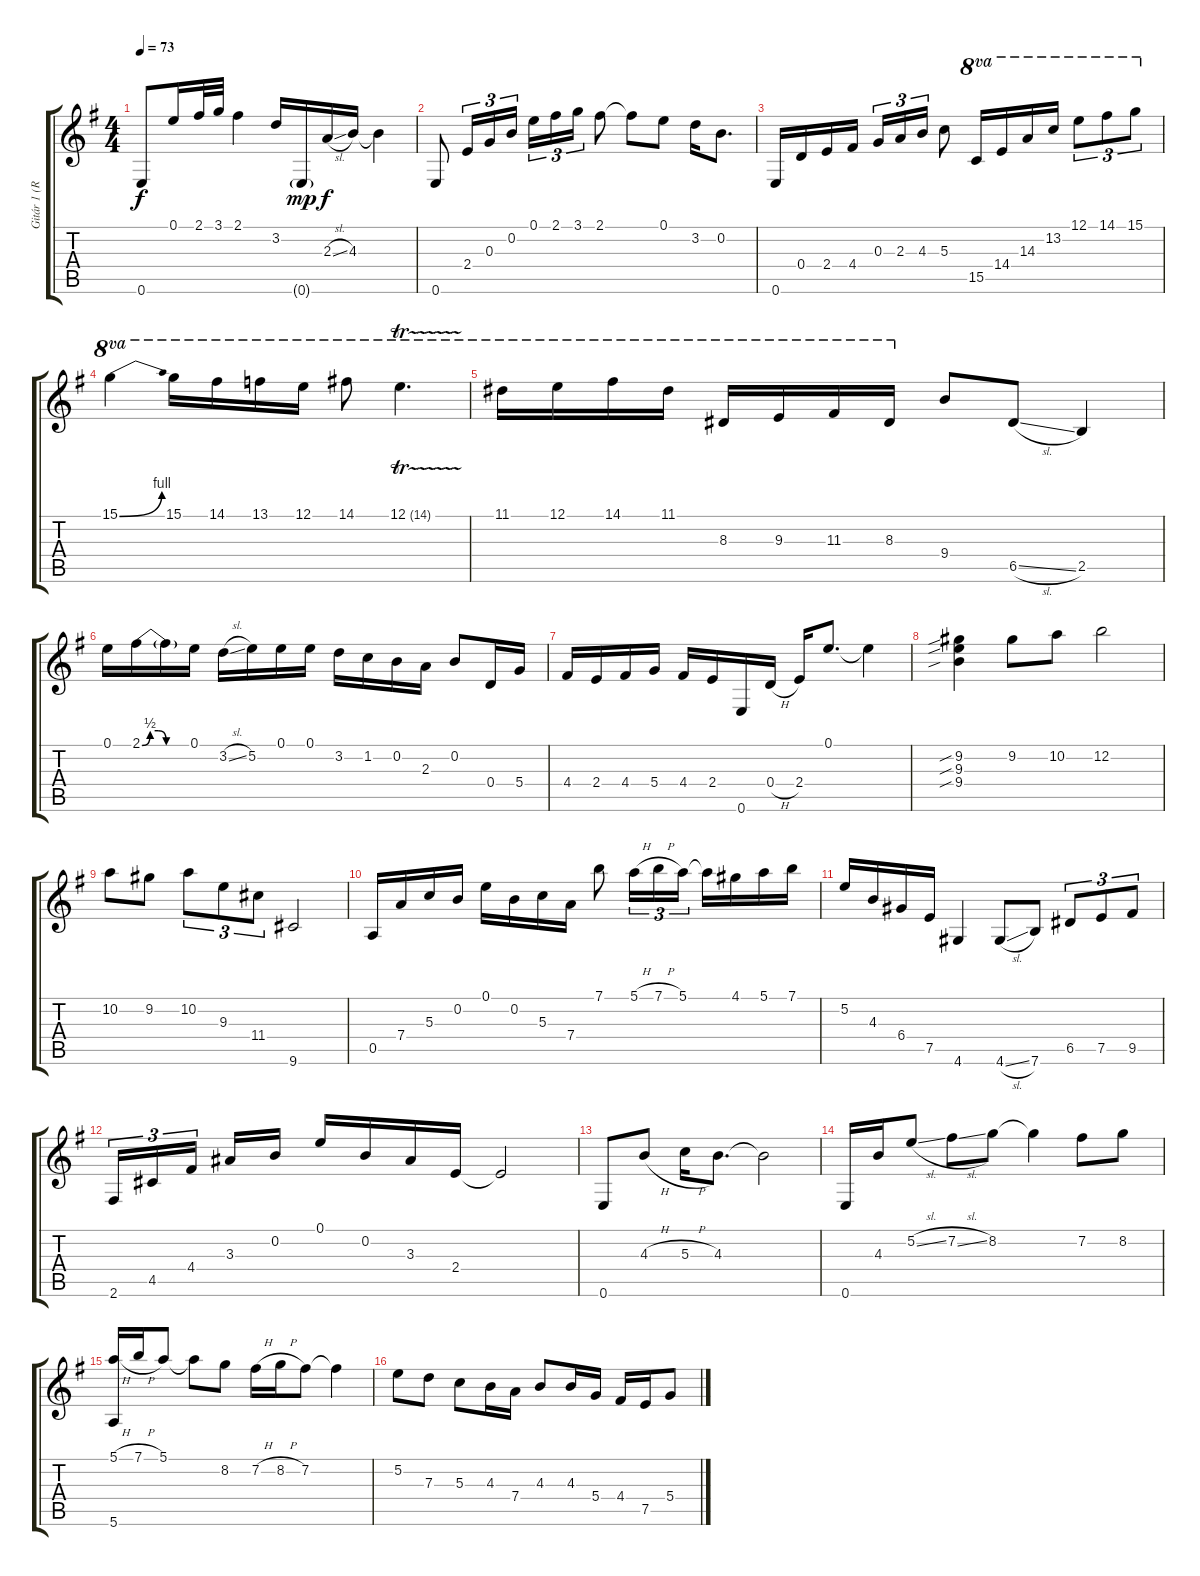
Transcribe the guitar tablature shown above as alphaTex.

\track ("Gitár 1 (Ritchie Blackmore)" "Gitár 1 (R") {instrument electricguitarclean}
\staff {score tabs}
\tuning (E4 B3 G3 D3 A2 E2) {hide}
\ts (4 4)
\tempo 73
\clef g2
\ks g
0.6.8{dy f instrument electricguitarclean} 0.1.16 2.1.32 3.1.32 2.1.4 3.2.16 0.6{g}.16{dy mp} 2.3{sl}.16{dy f} 4.3.16 4.3{t}.4 |
0.6.8 2.4.16{tu (3 2)} 0.3.16{tu (3 2)} 0.2.16{tu (3 2)} 0.1.16{tu (3 2)} 2.1.16{tu (3 2)} 3.1.16{tu (3 2)} 2.1.8 2.1{t}.8 0.1.8 3.2.16 0.2.8{d} |
0.6.16 0.4.16 2.4.16 4.4.16 0.3.16{tu (3 2)} 2.3.16{tu (3 2)} 4.3.16{tu (3 2)} 5.3.8 15.5.16{ot 8va} 14.4.16{ot 8va} 14.3.16{ot 8va} 13.2.16{ot 8va} 12.1.8{tu (3 2) ot 8va} 14.1.8{tu (3 2) ot 8va} 15.1.8{tu (3 2) ot 8va} |
15.1{be (bend 0 0 60 4)}.4{ot 8va} 15.1.16{ot 8va} 14.1.16{ot 8va} 13.1.16{ot 8va} 12.1.16{ot 8va} 14.1.8{ot 8va} 12.1{tr (14 32)}.4{d ot 8va} |
11.1.16{ot 8va} 12.1.16{ot 8va} 14.1.16{ot 8va} 11.1.16{ot 8va} 8.3.16{ot 8va} 9.3.16{ot 8va} 11.3.16{ot 8va} 8.3.16{ot 8va} 9.4.8 6.5{sl}.8 2.5.4 |
0.1.16 2.1{be (custom 0 0 10 2 20 2 30 0 60 0)}.16 2.1{t}.16 0.1.16 3.2{sl}.16 5.2.16 0.1.16 0.1.16 3.2.16 1.2.16 0.2.16 2.3.16 0.2.8 0.4.16 5.4.16 |
4.4.16 2.4.16 4.4.16 5.4.16 4.4.16 2.4.16 0.6.16 0.4{h}.16 2.4.16 0.1.8{d} 0.1{t}.4 |
(9.2{sib} 9.3{sib} 9.4{sib}).4 9.2.8 10.2.8 12.2.2 |
10.2.8 9.2.8 10.2.8{tu (3 2)} 9.3.8{tu (3 2)} 11.4.8{tu (3 2)} 9.6.2 |
0.5.16 7.4.16 5.3.16 0.2.16 0.1.16 0.2.16 5.3.16 7.4.16 7.1.8 5.1{h}.16{tu (3 2)} 7.1{h}.16{tu (3 2)} 5.1.16{tu (3 2)} 5.1{t}.16 4.1.16 5.1.16 7.1.16 |
5.2.16 4.3.16 6.4.16 7.5.16 4.6.4 4.6{sl}.8 7.6.8 6.5.8{tu (3 2)} 7.5.8{tu (3 2)} 9.5.8{tu (3 2)} |
2.6.16{tu (3 2)} 4.5.16{tu (3 2)} 4.4.16{tu (3 2) beam splitsecondary} 3.3.16 0.2.16 0.1.16 0.2.16 3.3.16 2.4.16 2.4{t}.2 |
0.6.8 4.3{h}.8 5.3{h}.16 4.3.8{d} 4.3{t}.2 |
0.6.16 4.3.16 5.2{sl}.8 7.2{sl}.8 8.2.8 8.2{t}.4 7.2.8 8.2.8 |
(5.1{h} 5.6).16 7.1{h}.16 5.1.8 5.1{t}.8 8.2.8 7.2{h}.16 8.2{h}.16 7.2.8 7.2{t}.4 |
5.2.8 7.3.8 5.3.8 4.3.16 7.4.16 4.3.8 4.3.16 5.4.16 4.4.16 7.5.16 5.4.8
